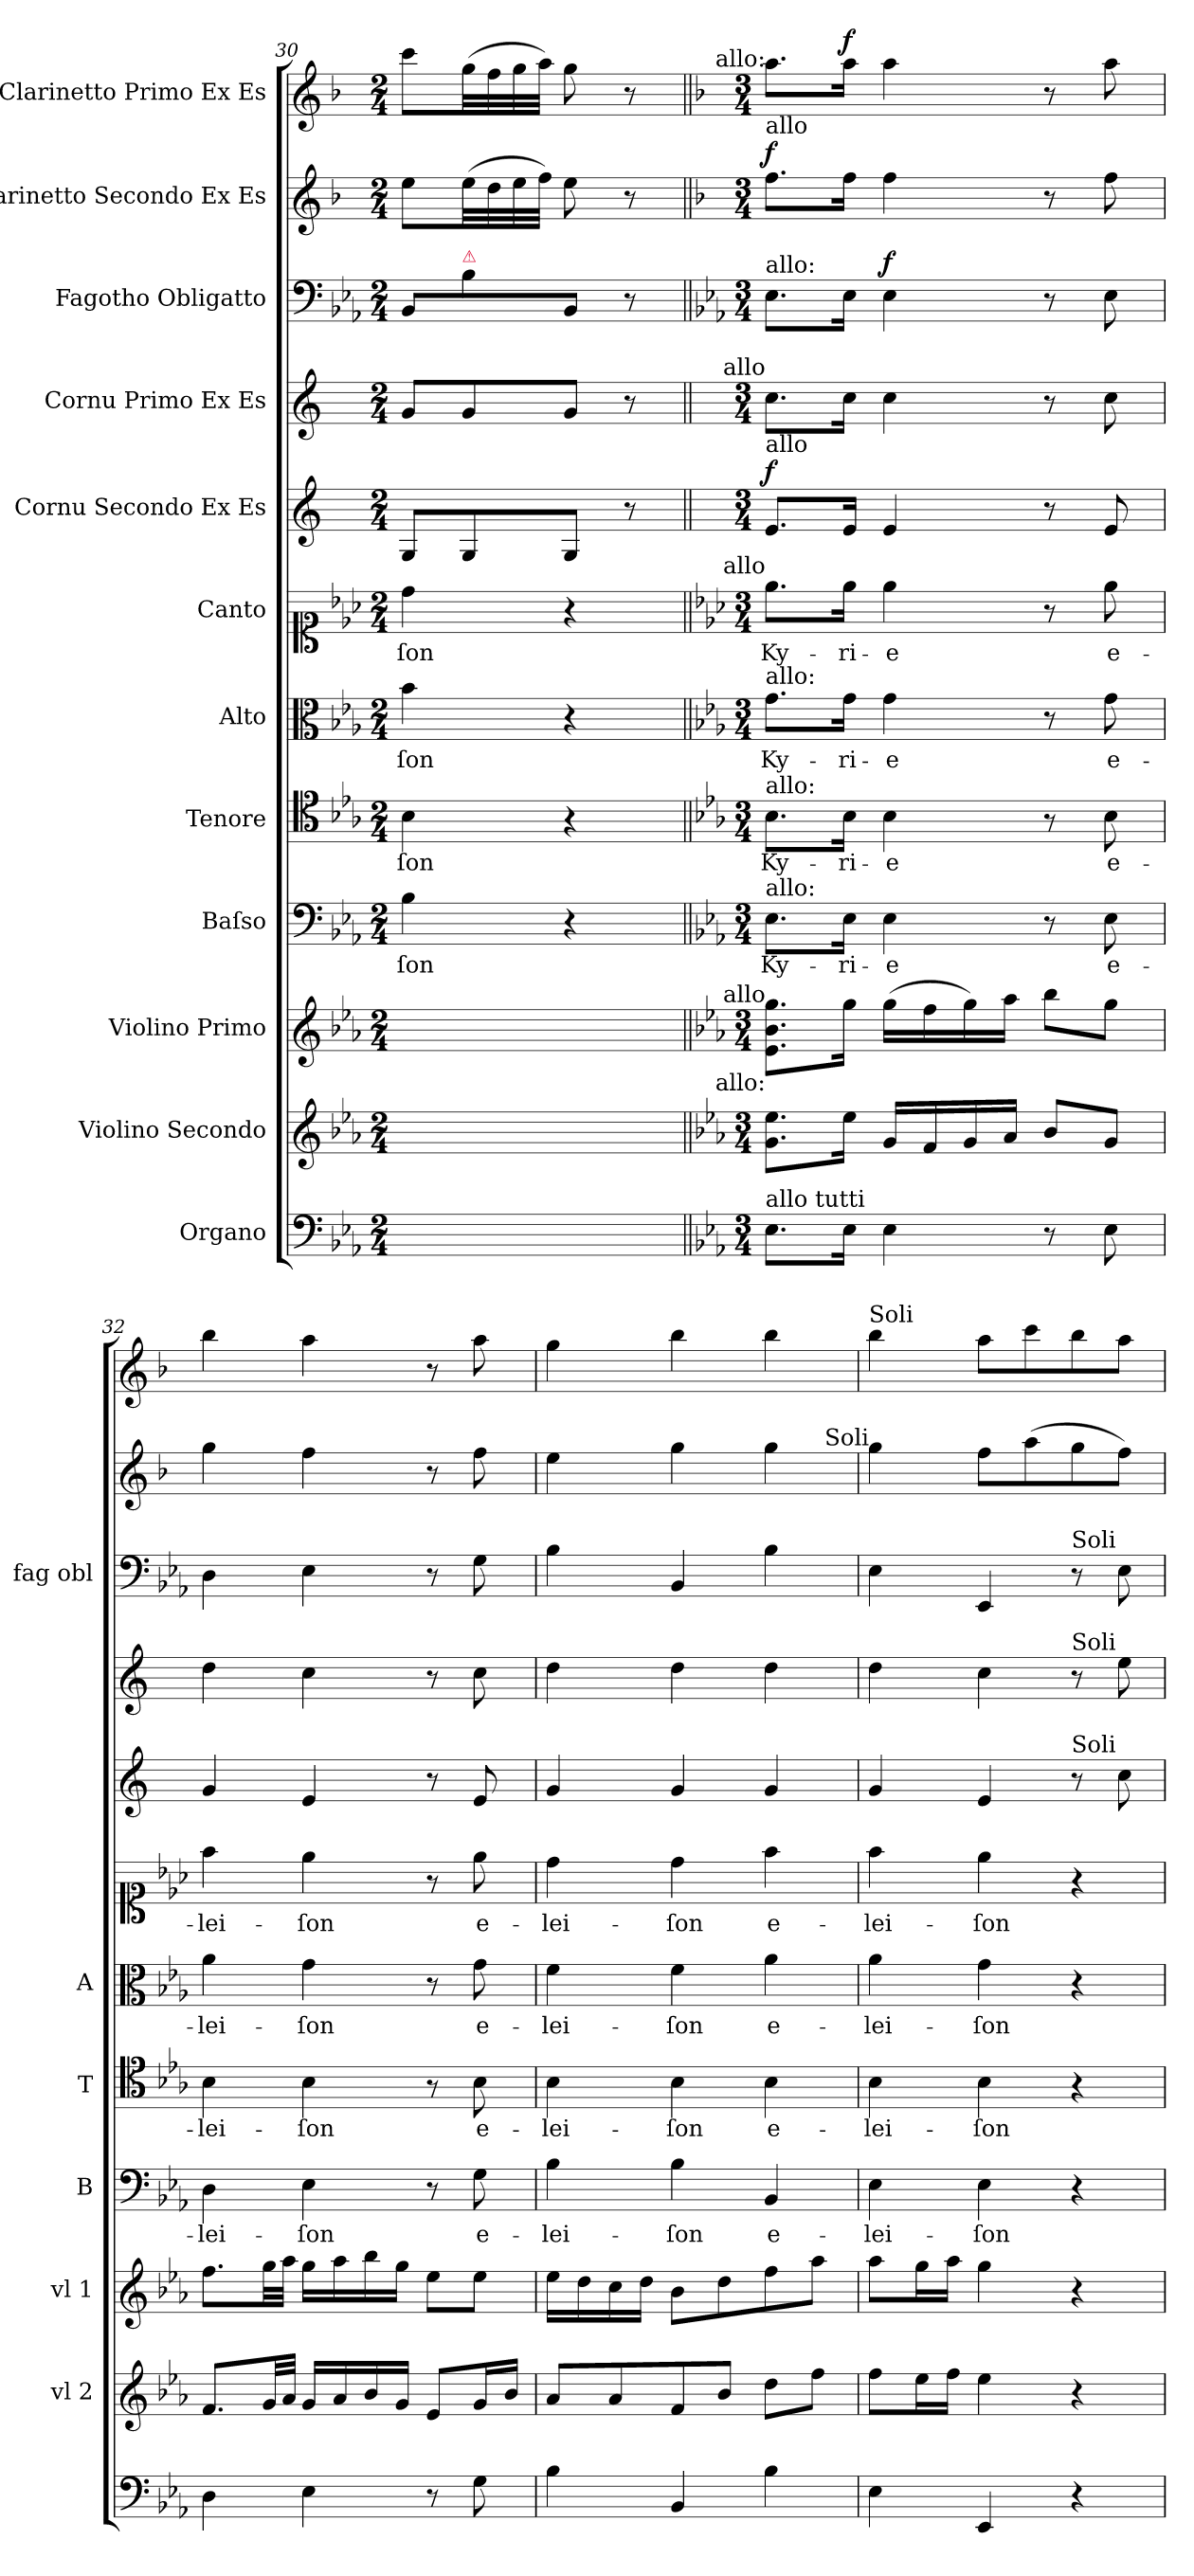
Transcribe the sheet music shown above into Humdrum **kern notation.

**kern	**kern	**dynam	**kern	**dynam	**kern	**text	**kern	**text	**kern	**text	**kern	**text	**kern	**dynam	**kern	**dynam	**kern	**dynam	**kern	**dynam	**kern	**dynam
*part12	*part11	*part11	*part10	*part10	*part9	*part9	*part8	*part8	*part7	*part7	*part6	*part6	*part5	*part5	*part4	*part4	*part3	*part3	*part2	*part2	*part1	*part1
*staff12	*staff11	*staff11	*staff10	*staff10	*staff9	*staff9	*staff8	*staff8	*staff7	*staff7	*staff6	*staff6	*staff5	*staff5	*staff4	*staff4	*staff3	*staff3	*staff2	*staff2	*staff1	*staff1
*I"Organo	*I"Violino Secondo	*	*I"Violino Primo	*	*I"Baſso	*	*I"Tenore	*	*I"Alto	*	*I"Canto	*	*I"Cornu Secondo Ex Es	*	*I"Cornu Primo Ex Es	*	*I"Fagotho Obligatto	*	*I"Clarinetto Secondo Ex Es	*	*I"Clarinetto Primo Ex Es	*
*	*I'vl 2	*	*I'vl 1	*	*I'B	*	*I'T	*	*I'A	*	*	*	*	*	*	*	*I'fag obl	*	*	*	*	*
*clefF4	*clefG2	*	*clefG2	*	*clefF4	*	*clefC4	*	*clefC3	*	*clefC1	*	*clefG2	*	*clefG2	*	*clefF4	*	*clefG2	*	*clefG2	*
*	*	*	*	*	*	*	*	*	*	*	*	*	*ITrd-2c-3	*	*ITrd-2c-3	*	*	*	*ITrd1c2	*	*ITrd1c2	*
*k[b-e-a-]	*k[b-e-a-]	*	*k[b-e-a-]	*	*k[b-e-a-]	*	*k[b-e-a-]	*	*k[b-e-a-]	*	*k[b-e-a-]	*	*k[b-e-a-]	*	*k[b-e-a-]	*	*k[b-e-a-]	*	*k[b-e-a-]	*	*k[b-e-a-]	*
*E-:	*E-:	*	*E-:	*	*E-:	*	*E-:	*	*E-:	*	*E-:	*	*	*	*	*	*E-:	*	*E-:	*	*E-:	*
*M2/4	*M2/4	*	*M2/4	*	*M2/4	*	*M2/4	*	*M2/4	*	*M2/4	*	*M2/4	*	*M2/4	*	*M2/4	*	*M2/4	*	*M2/4	*
=30	=30	=30	=30	=30	=30	=30	=30	=30	=30	=30	=30	=30	=30	=30	=30	=30	=30	=30	=30	=30	=30	=30
!	!	!	!	!	!	!LO:LY:i	!	!LO:LY:i	!	!LO:LY:i	!	!LO:LY:i	!	!	!	!	!	!	!	!	!	!
2ryy	2ryy	.	2ryy	.	4B-\	-ſon	4B-\	-ſon	4b-\	-ſon	4dd\	-ſon	8B-/L	.	8b-/L	.	8BB-/L	.	8dd\L	.	8bb-\L	.
!	!	!	!	!	!	!	!	!	!	!	!	!	!	!	!	!	!LO:TX:a:color=crimson:t=⚠	!	!	!	!	!
.	.	.	.	.	.	.	.	.	.	.	.	.	8B-/	.	8b-/	.	8B-\	.	(32dd\LL	.	(32ff\LL	.
.	.	.	.	.	.	.	.	.	.	.	.	.	.	.	.	.	.	.	32cc\	.	32ee-\	.
.	.	.	.	.	.	.	.	.	.	.	.	.	.	.	.	.	.	.	32dd\	.	32ff\	.
.	.	.	.	.	.	.	.	.	.	.	.	.	.	.	.	.	.	.	32ee-\JJJ)	.	32gg\JJJ)	.
.	.	.	.	.	4r	.	4r	.	4r	.	4r	.	8B-/J	.	8b-/J	.	8BB-/J	.	8dd\	.	8ff\	.
.	.	.	.	.	.	.	.	.	.	.	.	.	8r	.	8r	.	8r	.	8r	.	8r	.
=31||	=31||	=31||	=31||	=31||	=31||	=31||	=31||	=31||	=31||	=31||	=31||	=31||	=31||	=31||	=31||	=31||	=31||	=31||	=31||	=31||	=31||	=31||
*k[b-e-a-]	*k[b-e-a-]	*	*k[b-e-a-]	*	*k[b-e-a-]	*	*k[b-e-a-]	*	*k[b-e-a-]	*	*k[b-e-a-]	*	*k[b-e-a-]	*	*k[b-e-a-]	*	*k[b-e-a-]	*	*k[b-e-a-]	*	*k[b-e-a-]	*
*M3/4	*M3/4	*	*M3/4	*	*M3/4	*	*M3/4	*	*M3/4	*	*M3/4	*	*M3/4	*	*M3/4	*	*M3/4	*	*M3/4	*	*M3/4	*
!	!	!	!	!	!	!	!	!	!	!	!	!	!	!	!	!	!	!	!	!	!LO:TX:a:rj:t=allo&colon;	!
!	!	!	!	!	!	!	!	!	!	!	!	!	!	!	!	!	!	!	!LO:TX:a:t=allo	!	!	!
!	!	!	!	!	!	!	!	!	!	!	!	!	!	!	!	!	!LO:TX:a:t=allo&colon;	!	!	!	!	!
!	!	!	!	!	!	!	!	!	!	!	!	!	!	!	!LO:TX:a:rj:t=allo	!	!	!	!	!	!	!
!	!	!	!	!	!	!	!	!	!	!	!	!	!LO:TX:a:t=allo	!	!	!	!	!	!	!	!	!
!	!	!	!	!	!	!	!	!	!	!	!LO:TX:a:rj:t=allo	!	!	!	!	!	!	!	!	!	!	!
!	!	!	!	!	!	!	!	!	!LO:TX:a:t=allo&colon;	!	!	!	!	!	!	!	!	!	!	!	!	!
!	!	!	!	!	!	!	!LO:TX:a:t=allo&colon;	!	!	!	!	!	!	!	!	!	!	!	!	!	!	!
!	!	!	!	!	!LO:TX:a:t=allo&colon;	!	!	!	!	!	!	!	!	!	!	!	!	!	!	!	!	!
!	!	!	!LO:TX:a:rj:t=allo	!	!	!	!	!	!	!	!	!	!	!	!	!	!	!	!	!	!	!
!	!LO:TX:a:rj:t=allo&colon;	!	!	!	!	!	!	!	!	!	!	!	!	!	!	!	!	!	!	!	!	!
!LO:TX:a:t=allo tutti	!	!	!	!	!	!	!	!	!	!	!	!	!	!	!	!	!	!	!	!	!	!
!	!	!LO:DY:a	!	!LO:DY:a	!	!	!	!	!	!	!	!	!	!LO:DY:a	!	!LO:DY:a	!	!	!	!LO:DY:a	!	!
8.E-\L	8.g\ 8.ee-\L	for	8.e-\ 8.b-\ 8.gg\L	for&colon;	8.E-\L	Ky-	8.B-\L	Ky-	8.g\L	Ky-	8.ee-\L	Ky-	8.g/L	f	8.ee-\L	for	8.E-\L	.	8.ee-\L	f	8.gg\L	.
!	!	!	!	!	!	!	!	!	!	!	!	!	!	!	!	!	!	!	!	!	!	!LO:DY:a
16E-\Jk	16ee-\Jk	.	16gg\Jk	.	16E-\Jk	-ri-	16B-\Jk	-ri-	16g\Jk	-ri-	16ee-\Jk	-ri-	16g/Jk	.	16ee-\Jk	.	16E-\Jk	.	16ee-\Jk	.	16gg\Jk	f
!	!	!	!	!	!	!	!	!	!	!	!	!	!	!	!	!	!	!LO:DY:a	!	!	!	!
4E-\	16g/LL	.	(16gg\LL	.	4E-\	-e	4B-\	-e	4g\	-e	4ee-\	-e	4g/	.	4ee-\	.	4E-\	f	4ee-\	.	4gg\	.
.	16f/	.	16ff\	.	.	.	.	.	.	.	.	.	.	.	.	.	.	.	.	.	.	.
.	16g/	.	16gg\)	.	.	.	.	.	.	.	.	.	.	.	.	.	.	.	.	.	.	.
.	16a-/JJ	.	16aa-\JJ	.	.	.	.	.	.	.	.	.	.	.	.	.	.	.	.	.	.	.
8r	8b-/L	.	8bb-\L	.	8r	.	8r	.	8r	.	8r	.	8r	.	8r	.	8r	.	8r	.	8r	.
8E-\	8g/J	.	8gg\J	.	8E-\	e-	8B-\	e-	8g\	e-	8ee-\	e-	8g/	.	8ee-\	.	8E-\	.	8ee-\	.	8gg\	.
=32	=32	=32	=32	=32	=32	=32	=32	=32	=32	=32	=32	=32	=32	=32	=32	=32	=32	=32	=32	=32	=32	=32
4D\	8.f/L	.	8.ff\L	.	4D\	-lei-	4B-\	-lei-	4a-\	-lei-	4ff\	-lei-	4b-/	.	4ff\	.	4D\	.	4ff\	.	4aa-\	.
.	32g/LL	.	32gg\LL	.	.	.	.	.	.	.	.	.	.	.	.	.	.	.	.	.	.	.
.	32a-/JJJ	.	32aa-\JJJ	.	.	.	.	.	.	.	.	.	.	.	.	.	.	.	.	.	.	.
4E-\	16g/LL	.	16gg\LL	.	4E-\	-ſon	4B-\	-ſon	4g\	-ſon	4ee-\	-ſon	4g/	.	4ee-\	.	4E-\	.	4ee-\	.	4gg\	.
.	16a-/	.	16aa-\	.	.	.	.	.	.	.	.	.	.	.	.	.	.	.	.	.	.	.
.	16b-/	.	16bb-\	.	.	.	.	.	.	.	.	.	.	.	.	.	.	.	.	.	.	.
.	16g/JJ	.	16gg\JJ	.	.	.	.	.	.	.	.	.	.	.	.	.	.	.	.	.	.	.
8r	8e-/L	.	8ee-\L	.	8r	.	8r	.	8r	.	8r	.	8r	.	8r	.	8r	.	8r	.	8r	.
!	!	!	!	!	!	!LO:LY:i	!	!LO:LY:i	!	!LO:LY:i	!	!LO:LY:i	!	!	!	!	!	!	!	!	!	!
8G\	16g/L	.	8ee-\J	.	8G\	e-	8B-\	e-	8g\	e-	8ee-\	e-	8g/	.	8ee-\	.	8G\	.	8ee-\	.	8gg\	.
.	16b-/JJ	.	.	.	.	.	.	.	.	.	.	.	.	.	.	.	.	.	.	.	.	.
=33	=33	=33	=33	=33	=33	=33	=33	=33	=33	=33	=33	=33	=33	=33	=33	=33	=33	=33	=33	=33	=33	=33
!	!	!	!	!	!	!LO:LY:i	!	!LO:LY:i	!	!LO:LY:i	!	!LO:LY:i	!	!	!	!	!	!	!	!	!	!
4B-\	8a-/L	.	16ee-\LL	.	4B-\	-lei-	4B-\	-lei-	4f\	-lei-	4dd\	-lei-	4b-/	.	4ff\	.	4B-\	.	4dd\	.	4ff\	.
.	.	.	16dd\	.	.	.	.	.	.	.	.	.	.	.	.	.	.	.	.	.	.	.
.	8a-/	.	16cc\	.	.	.	.	.	.	.	.	.	.	.	.	.	.	.	.	.	.	.
.	.	.	16dd\JJ	.	.	.	.	.	.	.	.	.	.	.	.	.	.	.	.	.	.	.
!	!	!	!	!	!	!LO:LY:i	!	!LO:LY:i	!	!LO:LY:i	!	!LO:LY:i	!	!	!	!	!	!	!	!	!	!
4BB-/	8f/	.	8b-\L	.	4B-\	-ſon	4B-\	-ſon	4f\	-ſon	4dd\	-ſon	4b-/	.	4ff\	.	4BB-/	.	4ff\	.	4aa-\	.
.	8b-/J	.	8dd\	.	.	.	.	.	.	.	.	.	.	.	.	.	.	.	.	.	.	.
!	!	!	!	!	!	!LO:LY:i	!	!LO:LY:i	!	!LO:LY:i	!	!LO:LY:i	!	!	!	!	!	!	!	!	!	!
4B-\	8dd\L	.	8ff\	.	4BB-/	e-	4B-\	e-	4a-\	e-	4ff\	e-	4b-/	.	4ff\	.	4B-\	.	4ff\	.	4aa-\	.
.	8ff\J	.	8aa-\J	.	.	.	.	.	.	.	.	.	.	.	.	.	.	.	.	.	.	.
=34	=34	=34	=34	=34	=34	=34	=34	=34	=34	=34	=34	=34	=34	=34	=34	=34	=34	=34	=34	=34	=34	=34
!	!	!	!	!	!	!	!	!	!	!	!	!	!	!	!	!	!	!	!	!	!LO:TX:a:t=Soli	!
!	!	!	!	!	!	!	!	!	!	!	!	!	!	!	!	!	!	!	!LO:TX:a:rj:t=Soli	!	!	!
!	!	!	!	!	!	!LO:LY:i	!	!LO:LY:i	!	!LO:LY:i	!	!LO:LY:i	!	!	!	!	!	!	!	!	!	!
4E-\	8ff\L	.	8aa-\L	.	4E-\	-lei-	4B-\	-lei-	4a-\	-lei-	4ff\	-lei-	4b-/	.	4ff\	.	4E-\	.	4ff\	.	4aa-\	.
.	16ee-\L	.	16gg\L	.	.	.	.	.	.	.	.	.	.	.	.	.	.	.	.	.	.	.
.	16ff\JJ	.	16aa-\JJ	.	.	.	.	.	.	.	.	.	.	.	.	.	.	.	.	.	.	.
!	!	!	!	!	!	!LO:LY:i	!	!LO:LY:i	!	!LO:LY:i	!	!LO:LY:i	!	!	!	!	!	!	!	!	!	!
4EE-/	4ee-\	.	4gg\	.	4E-\	-ſon	4B-\	-ſon	4g\	-ſon	4ee-\	-ſon	4g/	.	4ee-\	.	4EE-/	.	8ee-\L	.	8gg\L	.
.	.	.	.	.	.	.	.	.	.	.	.	.	.	.	.	.	.	.	(8gg\	.	8bb-\	.
!	!	!	!	!	!	!	!	!	!	!	!	!	!	!	!	!	!LO:TX:a:t=Soli	!	!	!	!	!
!	!	!	!	!	!	!	!	!	!	!	!	!	!	!	!LO:TX:a:t=Soli	!	!	!	!	!	!	!
!	!	!	!	!	!	!	!	!	!	!	!	!	!LO:TX:a:t=Soli	!	!	!	!	!	!	!	!	!
4r	4r	.	4r	.	4r	.	4r	.	4r	.	4r	.	8r	.	8r	.	8r	.	8ff\	.	8aa-\	.
.	.	.	.	.	.	.	.	.	.	.	.	.	8ee-\	.	8gg\	.	8E-\	.	8ee-\J)	.	8gg\J	.
=	=	=	=	=	=	=	=	=	=	=	=	=	=	=	=	=	=	=	=	=	=	=
*-	*-	*-	*-	*-	*-	*-	*-	*-	*-	*-	*-	*-	*-	*-	*-	*-	*-	*-	*-	*-	*-	*-
